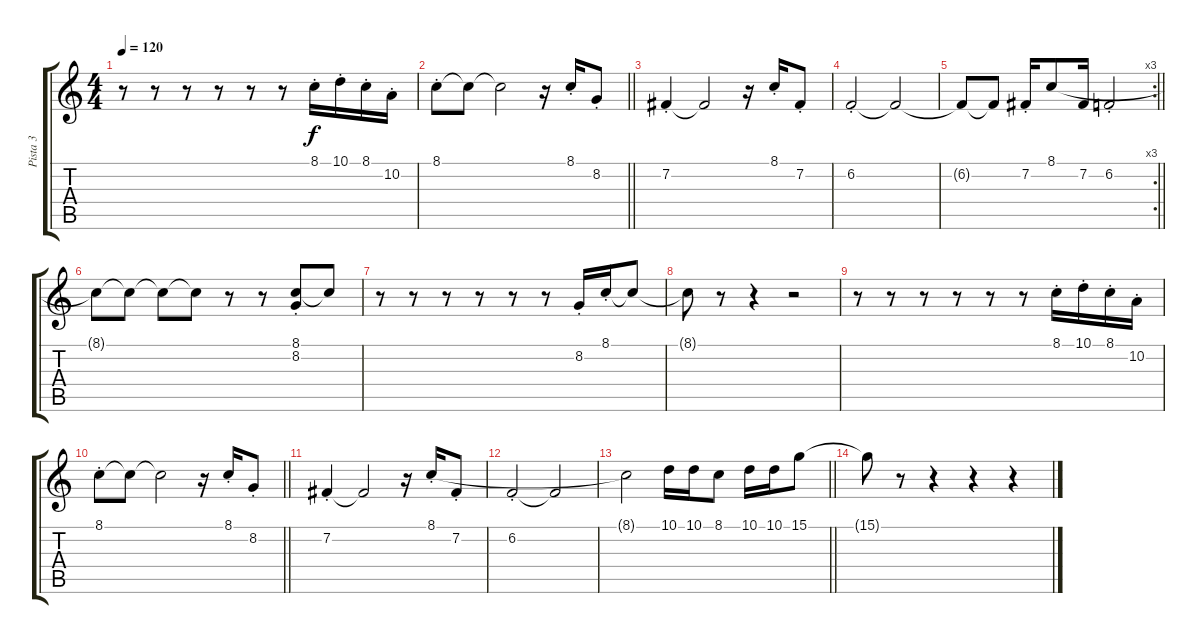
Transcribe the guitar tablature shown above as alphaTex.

\track ("Pista 3" "Pista 3") {instrument stringensemble1}
\staff {score tabs}
\tuning (E4 B3 G3 D3 A2 E2) {hide}
\ts (4 4)
\tempo 120
\clef g2
\ks c
r.8{dy f} r.8 r.8 r.8 r.8 r.8 8.1{st}.16 10.1{st}.16 8.1{st}.16 10.2{st}.16 |
\barLineRight lightlight
8.1{st}.8 8.1{t}.8 8.1{t}.2 r.16 8.1{st}.16 8.2{st}.8 |
7.2{st}.4 7.2{t}.2 r.16 8.1{st}.16 7.2{st}.8 |
6.2{st}.2 6.2{t}.2 |
\rc 3
\barLineRight lightlight
6.2{t}.8 6.2{t}.8 7.2{st}.16 8.1.8 7.2.16 6.2{st}.2 |
8.1{t}.8 8.1{t}.8 8.1{t}.8 8.1{t}.8 r.8 r.8 (8.1{st} 8.2{st}).8 8.1{t}.8 |
r.8 r.8 r.8 r.8 r.8 r.8 8.2{st}.16 8.1{st}.16 8.1{t}.8 |
8.1{t}.8 r.8 r.4 r.2 |
r.8 r.8 r.8 r.8 r.8 r.8 8.1{st}.16 10.1{st}.16 8.1{st}.16 10.2{st}.16 |
\barLineRight lightlight
8.1{st}.8 8.1{t}.8 8.1{t}.2 r.16 8.1{st}.16 8.2{st}.8 |
7.2{st}.4 7.2{t}.2 r.16 8.1{st}.16 7.2{st}.8 |
6.2{st}.2 6.2{t}.2 |
\barLineRight lightlight
8.1{t}.2 10.1.16 10.1.16 8.1.8 10.1.16 10.1.16 15.1.8 |
15.1{t}.8 r.8 r.4 r.4 r.4
